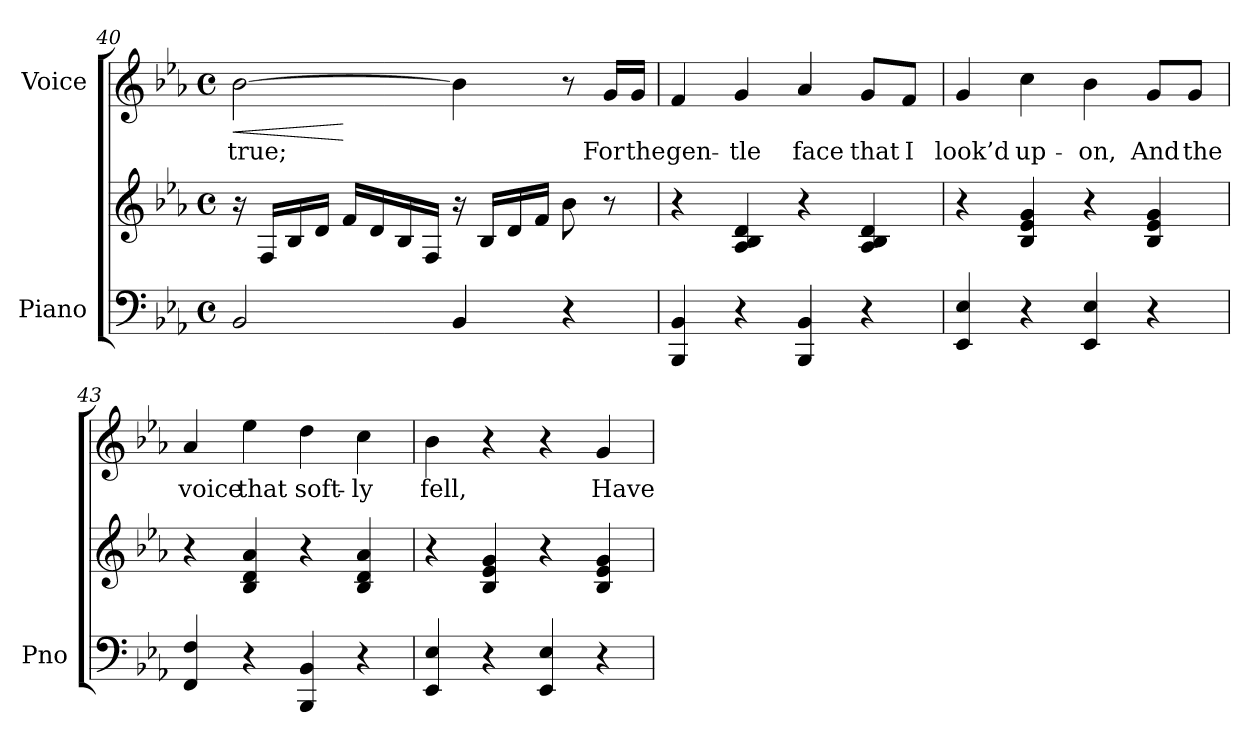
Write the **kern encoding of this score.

**kern	**kern	**kern	**text	**dynam
*part2	*part2	*part1	*part1	*part1
*staff3	*staff2	*staff1	*staff1	*staff1
*I"Piano	*	*I"Voice	*	*
*I'Pno	*	*	*	*
*clefF4	*clefG2	*clefG2	*	*
*k[b-e-a-]	*k[b-e-a-]	*k[b-e-a-]	*	*
*M4/4	*M4/4	*M4/4	*	*
*met(c)	*met(c)	*met(c)	*	*
=40	=40	=40	=40	=40
!	!	!	!LO:LY:b	!LO:HP:b
*	*	*^	*	*
2BB-/	16r	[2b-\	4ryy	true;	<
.	16F/LL	.	.	.	.
.	16B-/	.	.	.	.
.	16d/JJ	.	.	.	.
.	16f/LL	.	4ryy	.	[
.	16d/	.	.	.	.
.	16B-/	.	.	.	.
.	16F/JJ	.	.	.	.
4BB-/	16r	4b-\]	2ryy	.	.
.	16B-/LL	.	.	.	.
.	16d/	.	.	.	.
.	16f/JJ	.	.	.	.
4r	8b-\	8r	.	.	.
!	!	!	!	!LO:LY:b	!LO:DY:a
!	!	!	!	!	!LO:DY:n=1:a
.	8r	16g/LL	.	For	p other-dynamics
!	!	!	!	!LO:LY:b	!
.	.	16g/JJ	.	the	.
*	*	*v	*v	*	*
!!LO:PB:g=z
=41	=41	=41	=41	=41
!	!	!	!LO:LY:b	!
4BBB-/ 4BB-/	4r	4f/	gen-	.
!	!	!	!LO:LY:b	!
4r	4A-/ 4B-/ 4d/	4g/	-tle	.
!	!	!	!LO:LY:b	!
4BBB-/ 4BB-/	4r	4a-/	face	.
!	!	!	!LO:LY:b	!
4r	4A-/ 4B-/ 4d/	8g/L	that	.
!	!	!	!LO:LY:b	!
.	.	8f/J	I	.
=42	=42	=42	=42	=42
!	!	!	!LO:LY:b	!
4EE-/ 4E-/	4r	4g/	look’d	.
!	!	!	!LO:LY:b	!
4r	4B-/ 4e-/ 4g/	4cc\	up-	.
!	!	!	!LO:LY:b	!
4EE-/ 4E-/	4r	4b-\	-on,	.
!	!	!	!LO:LY:b	!
4r	4B-/ 4e-/ 4g/	8g/L	And	.
!	!	!	!LO:LY:b	!
.	.	8g/J	the	.
=43	=43	=43	=43	=43
!	!	!	!LO:LY:b	!
4FF/ 4F/	4r	4a-/	voice	.
!	!	!	!LO:LY:b	!
4r	4B-/ 4d/ 4a-/	4ee-\	that	.
!	!	!	!LO:LY:b	!
4BBB-/ 4BB-/	4r	4dd\	soft-	.
!	!	!	!LO:LY:b	!
4r	4B-/ 4d/ 4a-/	4cc\	-ly	.
=44	=44	=44	=44	=44
!	!	!	!LO:LY:b	!
4EE-/ 4E-/	4r	4b-\	fell,	.
4r	4B-/ 4e-/ 4g/	4r	.	.
4EE-/ 4E-/	4r	4r	.	.
!	!	!	!LO:LY:b	!
4r	4B-/ 4e-/ 4g/	4g/	Have	.
=	=	=	=	=
*-	*-	*-	*-	*-
